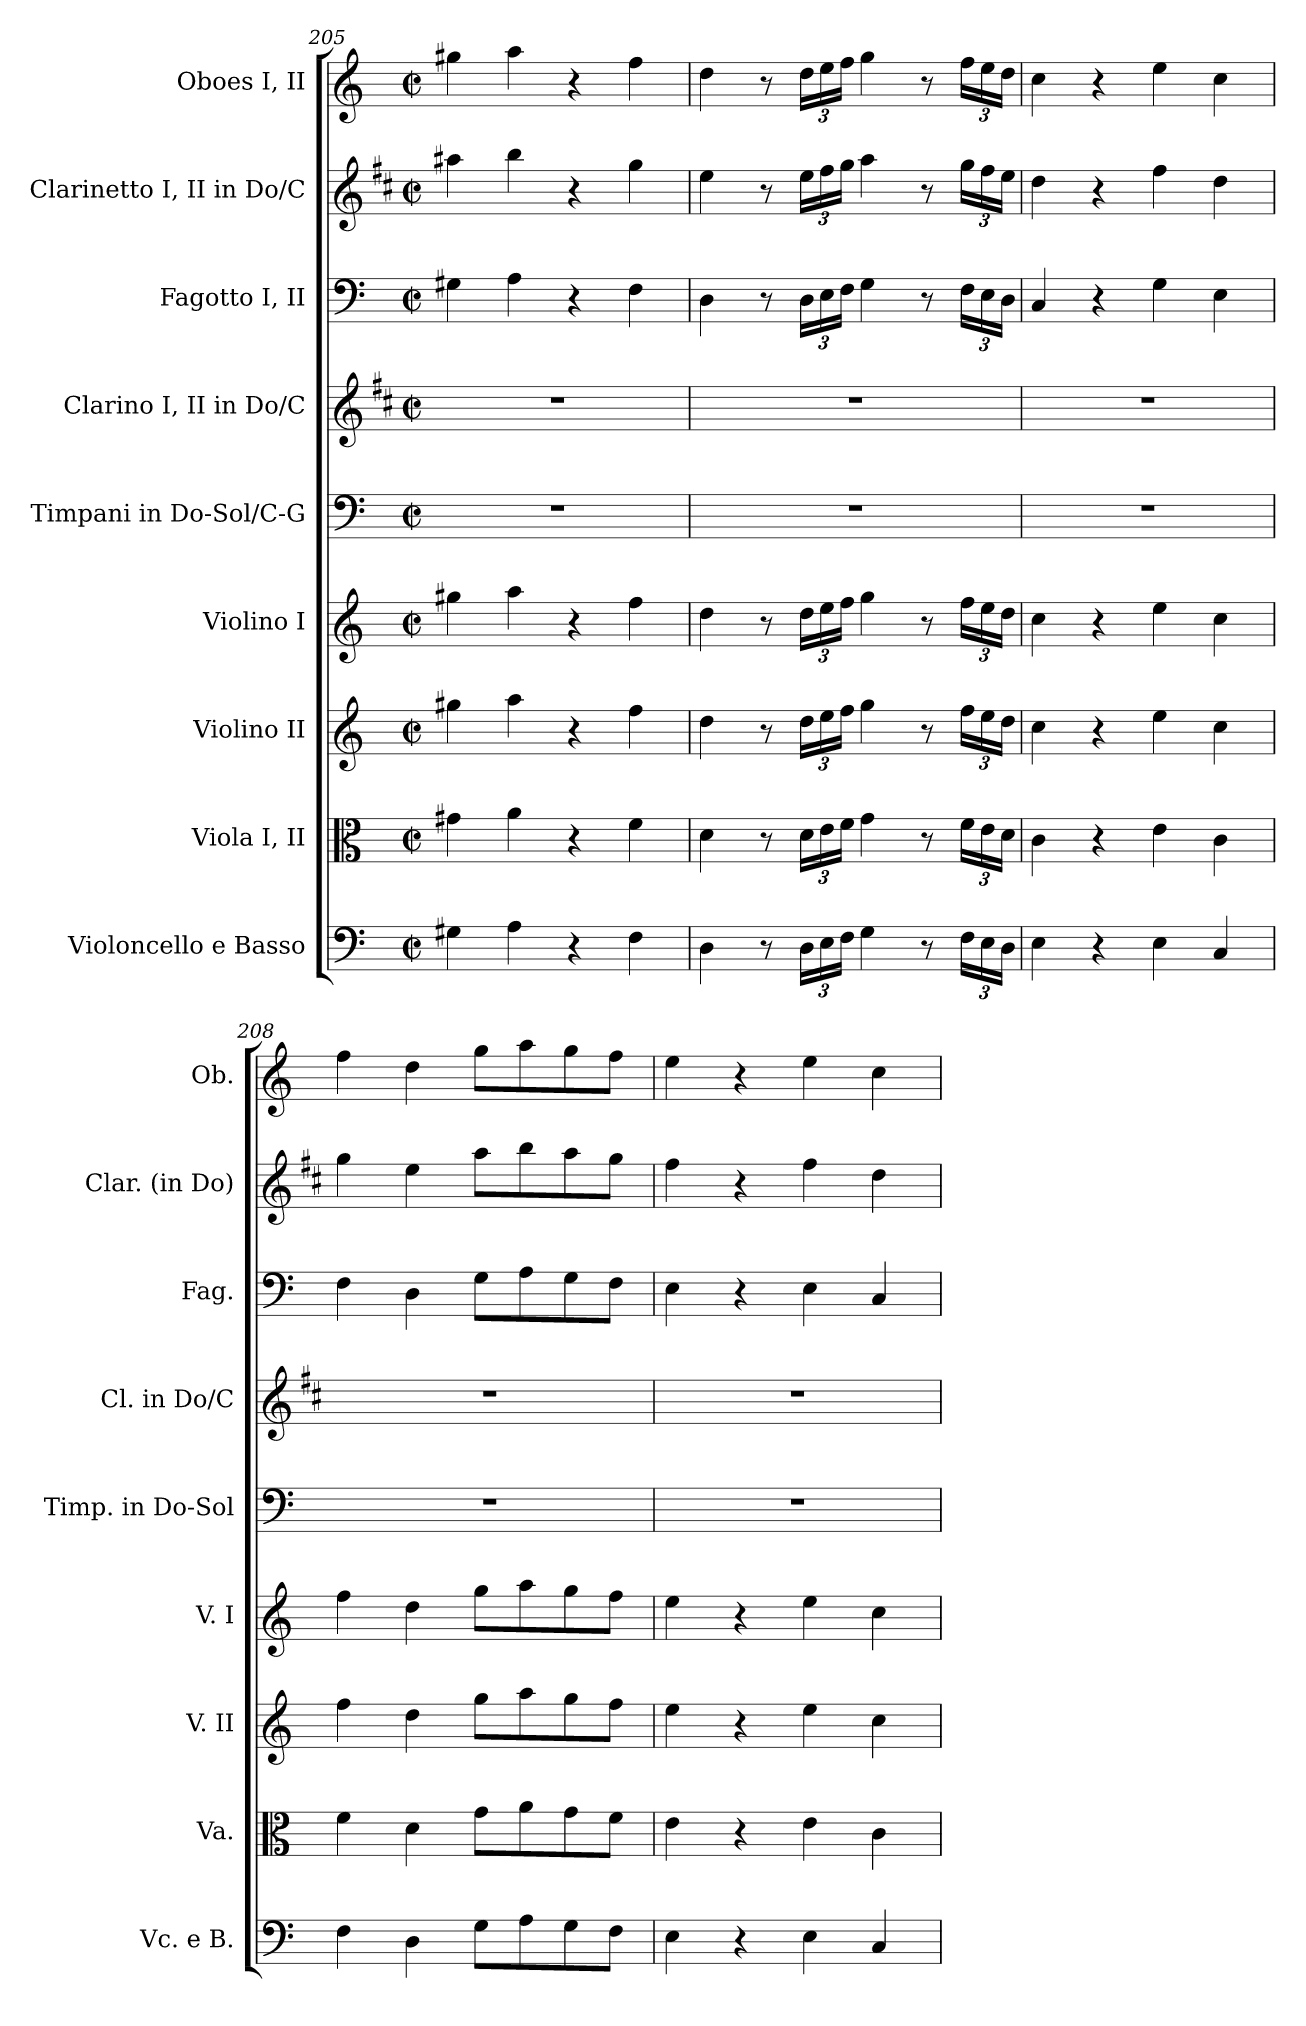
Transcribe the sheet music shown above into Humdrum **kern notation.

**kern	**kern	**kern	**kern	**kern	**kern	**kern	**kern	**kern
*part9	*part8	*part7	*part6	*part5	*part4	*part3	*part2	*part1
*staff9	*staff8	*staff7	*staff6	*staff5	*staff4	*staff3	*staff2	*staff1
*I"Violoncello e Basso	*I"Viola I, II	*I"Violino II	*I"Violino I	*I"Timpani in Do-Sol/C-G	*I"Clarino I, II in Do/C	*I"Fagotto I, II	*I"Clarinetto I, II in Do/C	*I"Oboes I, II
*I'Vc. e B.	*I'Va.	*I'V. II	*I'V. I	*I'Timp. in Do-Sol	*I'Cl. in Do/C	*I'Fag.	*I'Clar. (in Do)	*I'Ob.
*clefF4	*clefC3	*clefG2	*clefG2	*clefF4	*clefG2	*clefF4	*clefG2	*clefG2
*	*	*	*	*	*ITrd1c2	*	*ITrd1c2	*
*k[]	*k[]	*k[]	*k[]	*k[]	*k[]	*k[]	*k[]	*k[]
*M2/2	*M2/2	*M2/2	*M2/2	*M2/2	*M2/2	*M2/2	*M2/2	*M2/2
*met(c|)	*met(c|)	*met(c|)	*met(c|)	*met(c|)	*met(c|)	*met(c|)	*met(c|)	*met(c|)
=205	=205	=205	=205	=205	=205	=205	=205	=205
4G#X\	4g#X\	4gg#X\	4gg#X\	1r	1r	4G#X\	4gg#X\	4gg#X\
4A\	4a\	4aa\	4aa\	.	.	4A\	4aa\	4aa\
4r	4r	4r	4r	.	.	4r	4r	4r
4F\	4f\	4ff\	4ff\	.	.	4F\	4ff\	4ff\
=206	=206	=206	=206	=206	=206	=206	=206	=206
4Di\	4di\	4ddi\	4ddi\	1r	1r	4Di\	4ddi\	4ddi\
8r	8r	8r	8r	.	.	8r	8r	8r
*Xbrackettup	*Xbrackettup	*Xbrackettup	*Xbrackettup	*	*	*Xbrackettup	*Xbrackettup	*Xbrackettup
24Di\LL	24di\LL	24ddi\LL	24ddi\LL	.	.	24Di\LL	24ddi\LL	24ddi\LL
24E\	24e\	24ee\	24ee\	.	.	24E\	24ee\	24ee\
24Fi\JJ	24fi\JJ	24ffi\JJ	24ffi\JJ	.	.	24Fi\JJ	24ffi\JJ	24ffi\JJ
4Gi\	4gi\	4ggi\	4ggi\	.	.	4Gi\	4ggi\	4ggi\
8r	8r	8r	8r	.	.	8r	8r	8r
24F\LL	24f\LL	24ff\LL	24ff\LL	.	.	24F\LL	24ff\LL	24ff\LL
24E\	24e\	24ee\	24ee\	.	.	24E\	24ee\	24ee\
24Di\JJ	24di\JJ	24ddi\JJ	24ddi\JJ	.	.	24Di\JJ	24ddi\JJ	24ddi\JJ
=207	=207	=207	=207	=207	=207	=207	=207	=207
4Ei\	4ci\	4cci\	4cci\	1r	1r	4Ci/	4cci\	4cci\
4r	4r	4r	4r	.	.	4r	4r	4r
4E\	4e\	4ee\	4ee\	.	.	4G\	4ee\	4ee\
4C/	4c\	4cc\	4cc\	.	.	4E\	4cc\	4cc\
=208	=208	=208	=208	=208	=208	=208	=208	=208
4F\	4f\	4ff\	4ff\	1r	1r	4F\	4ff\	4ff\
4D\	4d\	4dd\	4dd\	.	.	4D\	4dd\	4dd\
8Gi\L	8gi\L	8ggi\L	8ggi\L	.	.	8Gi\L	8ggi\L	8ggi\L
8A\	8a\	8aa\	8aa\	.	.	8A\	8aa\	8aa\
8Gi\	8gi\	8ggi\	8ggi\	.	.	8Gi\	8ggi\	8ggi\
8F\J	8f\J	8ff\J	8ff\J	.	.	8F\J	8ff\J	8ff\J
=209	=209	=209	=209	=209	=209	=209	=209	=209
4E\	4e\	4ee\	4ee\	1r	1r	4E\	4ee\	4ee\
4r	4r	4r	4r	.	.	4r	4r	4r
4E\	4e\	4ee\	4ee\	.	.	4E\	4ee\	4ee\
4C/	4c\	4cc\	4cc\	.	.	4C/	4cc\	4cc\
=	=	=	=	=	=	=	=	=
*-	*-	*-	*-	*-	*-	*-	*-	*-
